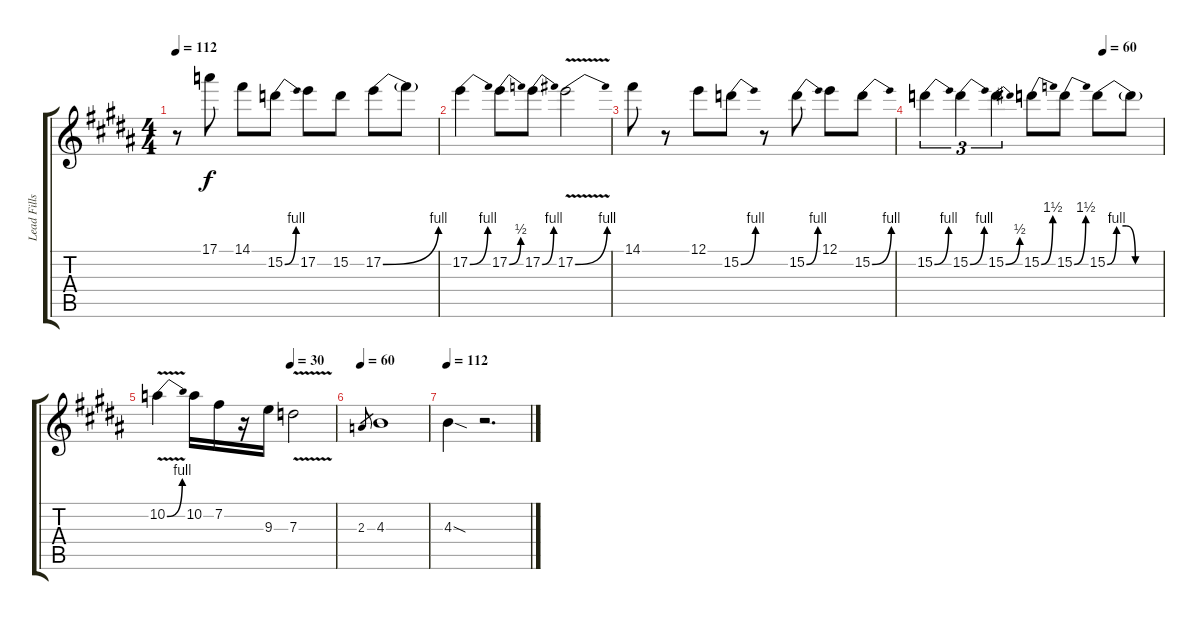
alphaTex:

\track ("Lead Fills" "Lead Fills") {instrument overdrivenguitar}
\staff {score tabs}
\tuning (E4 B3 G3 D3 A2 E2) {hide}
\ts (4 4)
\tempo 112
\clef g2
\ks b
r.8{dy f} 17.1.8 14.1.8 15.2{be (bend 0 0 60 4)}.8 17.2.8 15.2.8 17.2{be (bend 0 0 60 4)}.8 17.2{t}.8 |
17.2{be (bend 0 0 60 4)}.4 17.2{be (bend 0 0 60 2)}.8 17.2{be (bend 0 0 60 4)}.8 17.2{be (bend 0 0 60 4) v}.2 |
14.1.8 r.8 12.1.8 15.2{be (bend 0 0 60 4)}.8 r.8 15.2{be (bend 0 0 60 4)}.8 12.1.8 15.2{be (bend 0 0 60 4)}.8 |
\tempo (60 0.75)
15.2{be (bend 0 0 60 4)}.4{tu (3 2)} 15.2{be (bend 0 0 60 4)}.4{tu (3 2)} 15.2{be (bend 0 0 60 2)}.4{tu (3 2)} 15.2{be (bend 0 0 60 6)}.8 15.2{be (bend 0 0 60 6)}.8 15.2{be (custom 0 0 10 4 20 4 30 0 60 0)}.8 15.2{t}.8 |
\tempo (30 0.75)
10.2{be (bend 0 0 60 4) v}.4 10.2.16 7.2.16 r.16 9.3.16 7.3{v}.2 |
\tempo 60
2.3.8{gr} 4.3.1 |
\tempo 112
4.3{sod}.4 r.2{d}
